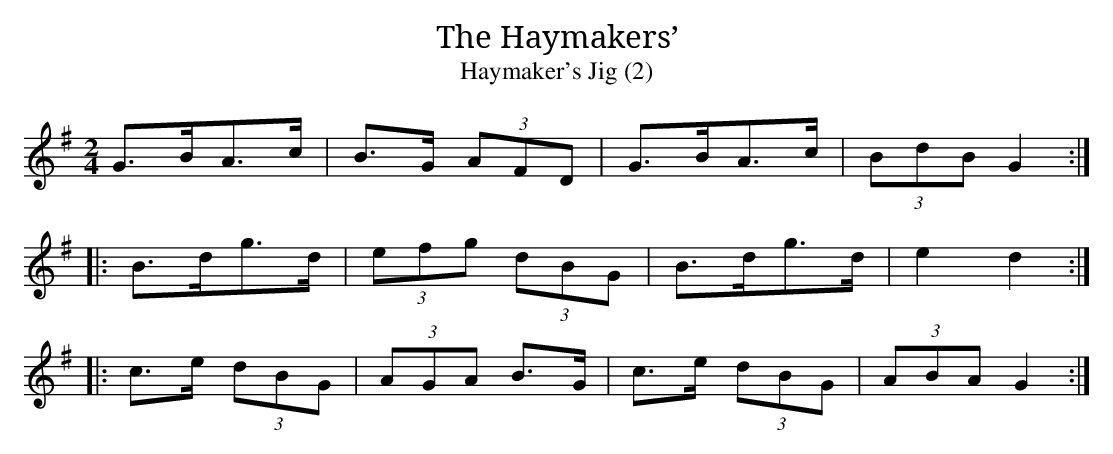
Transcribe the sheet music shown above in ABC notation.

X:1
T:Haymakers’, The
T:Haymaker's Jig (2)
M:2/4
L:1/8
K:G
G>BA>c|B>G (3AFD|G>BA>c|(3BdB G2:|
|:B>dg>d|(3efg (3dBG|B>dg>d|e2d2:|
|:c>e (3dBG|(3AGA B>G|c>e (3dBG|(3ABA G2:|]
